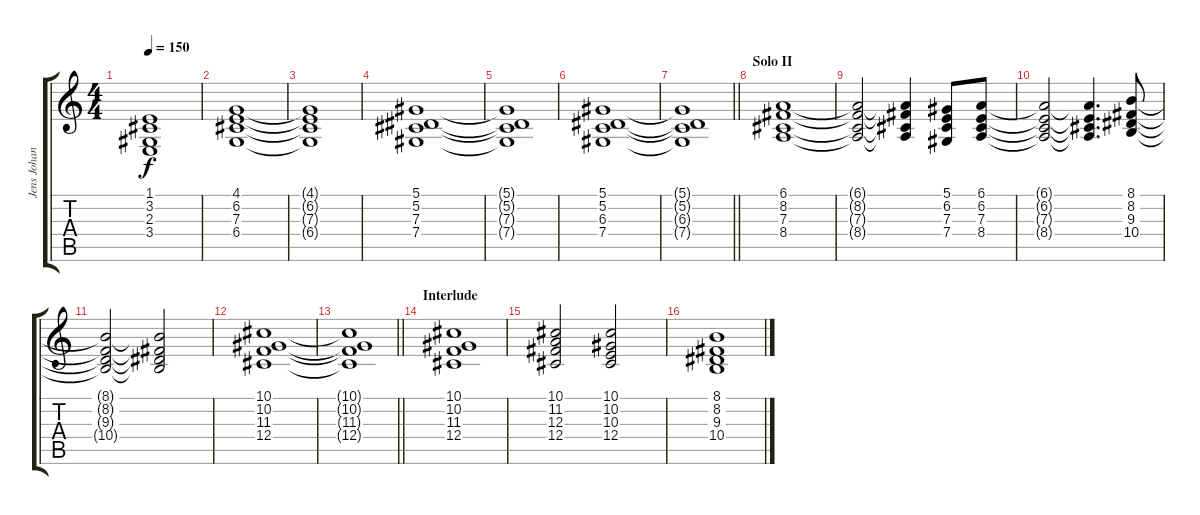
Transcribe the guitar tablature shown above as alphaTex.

\track ("Jens Johansson" "Jens Johan") {instrument stringensemble1}
\staff {score tabs}
\tuning (Eb4 Bb3 Gb3 Db3 Ab2 Eb2) {hide}
\ts (4 4)
\tempo 150
\clef g2
\ks c
(1.1{t} 3.2{t} 2.3{t} 3.4{t}).1{dy f} |
(4.1 6.2 7.3 6.4).1 |
(4.1{t} 6.2{t} 7.3{t} 6.4{t}).1 |
(5.1 5.2 7.3 7.4).1 |
(5.1{t} 5.2{t} 7.3{t} 7.4{t}).1 |
(5.1 5.2 6.3 7.4).1 |
\barLineRight lightlight
(5.1{t} 5.2{t} 6.3{t} 7.4{t}).1 |
\section ("" "Solo II")
(6.1 8.2 7.3 8.4).1 |
(6.1{t} 8.2{t} 7.3{t} 8.4{t}).2 (6.1{t} 8.2{t} 7.3{t} 8.4{t}).4 (5.1 6.2 7.3 7.4).8 (6.1 6.2 7.3 8.4).8 |
(6.1{t} 6.2{t} 7.3{t} 8.4{t}).2 (6.1{t} 6.2{t} 7.3{t} 8.4{t}).4{d} (8.1 8.2 9.3 10.4).8 |
(8.1{t} 8.2{t} 9.3{t} 10.4{t}).2 (8.1{t} 8.2{t} 9.3{t} 10.4{t}).2 |
(10.1 10.2 11.3 12.4).1 |
\barLineRight lightlight
(10.1{t} 10.2{t} 11.3{t} 12.4{t}).1 |
\section ("" "Interlude")
(10.1 10.2 11.3 12.4).1 |
(10.1 11.2 12.3 12.4).2 (10.1 10.2 10.3 12.4).2 |
(8.1 8.2 9.3 10.4).1
